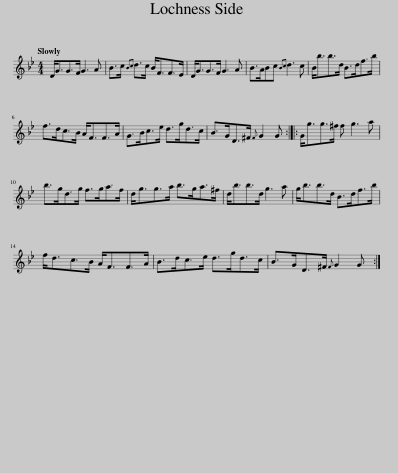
X:1
L:1/8
Q:1/4=120
M:4/4
I:linebreak $
K:Gmin
V:1 treble
V:1
 D<GG>F G3 A | B>c{Bc} d>c B<FF>E | D<GG>F G3 A | B>ABc{Bc} d3 c | B<bb>d B>df>b |$ %5
 f>dc>B A<FF>A | G>Bc>e d>gd>c | B>GD>^F{F} G2 G :: G<gg>^f f g3 a |$ b>gd>g f>ga>f | %10
 d<gg>a b>ga>^f | d<bb>d g3 a | g<bb>d B>df>b |$ f<dc>B A<FF>A | B>dc>e d>gd>c | %15
 B>GD>^F{F} G2 G :| %16
